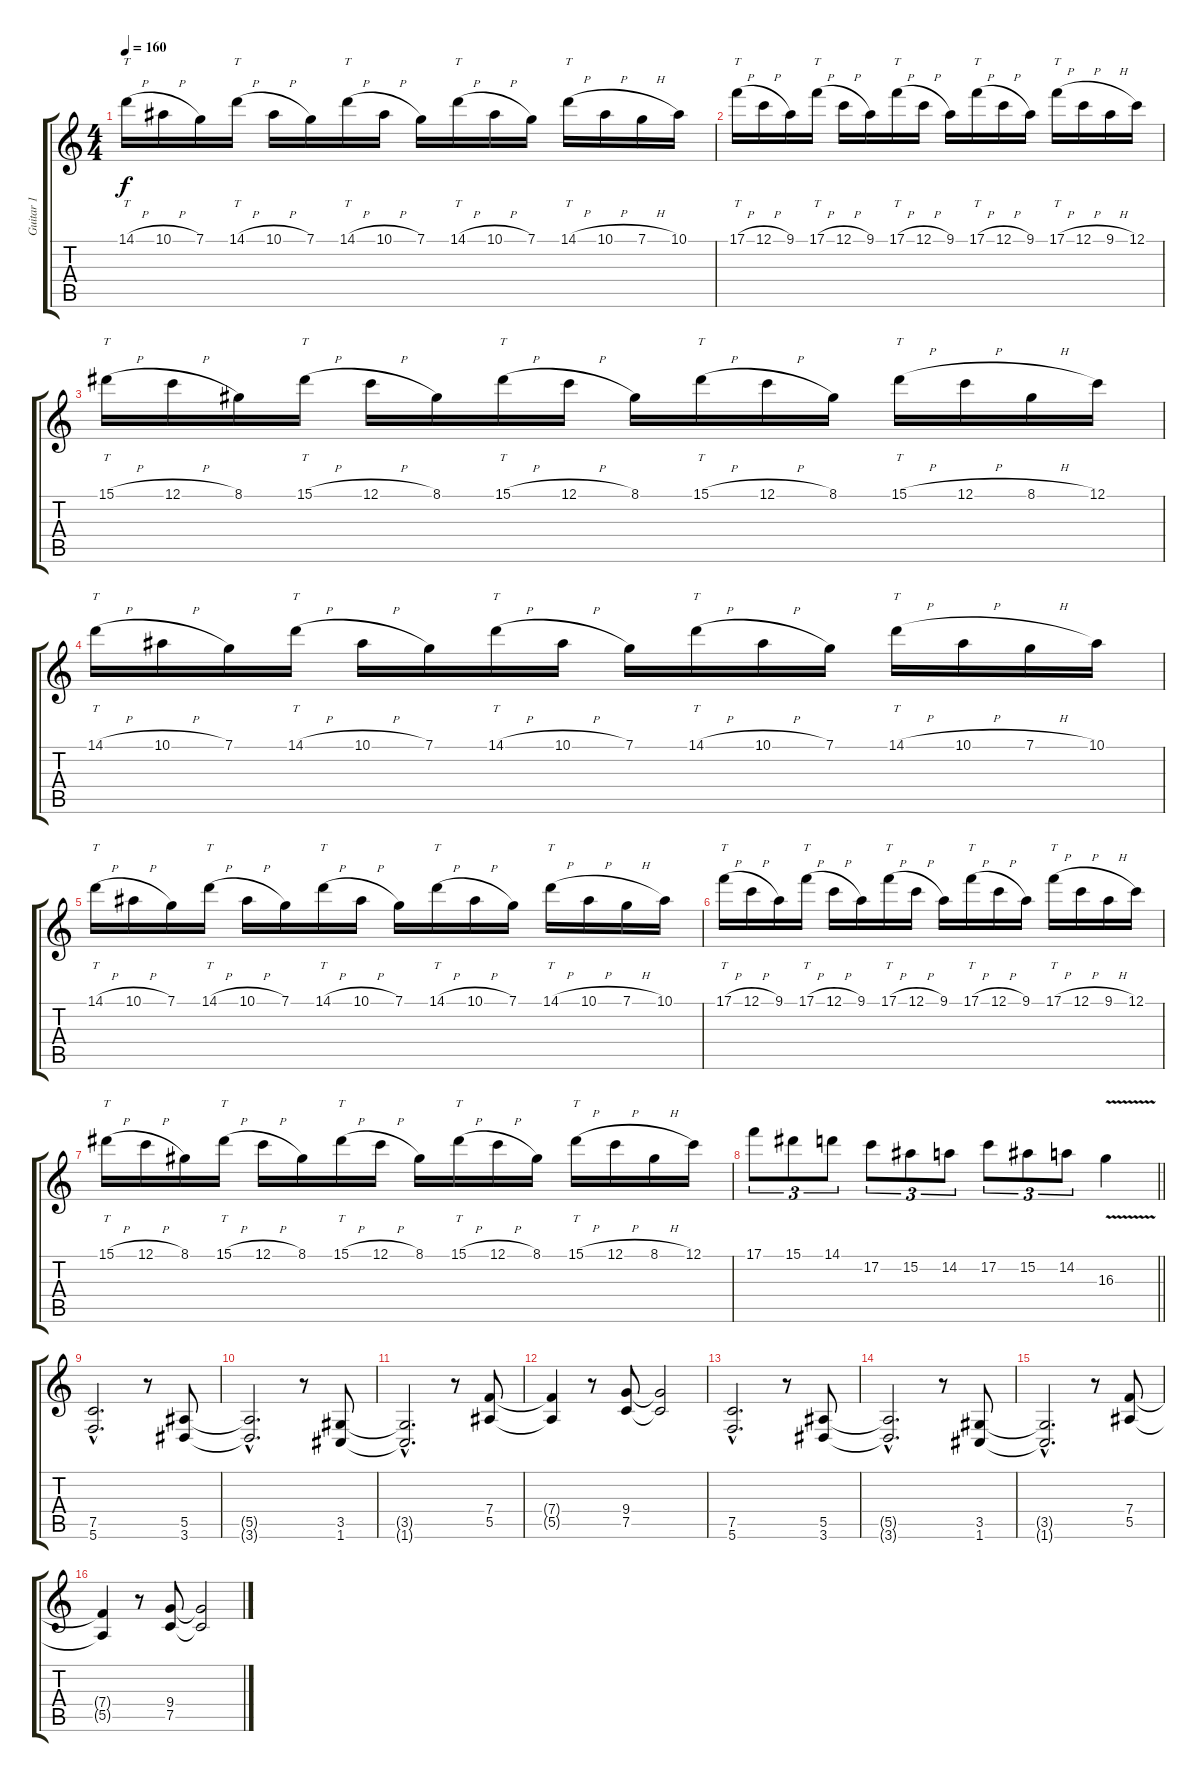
\track ("Guitar 1" "Guitar 1") {instrument distortionguitar}
\staff {score tabs}
\tuning (C4 G3 Eb3 Bb2 F2 C2) {hide}
\ts (4 4)
\tempo 160
\clef g2
\ks c
14.1{h}.16{tt dy f} 10.1{h}.16 7.1.16 14.1{h}.16{tt} 10.1{h}.16 7.1.16 14.1{h}.16{tt} 10.1{h}.16 7.1.16 14.1{h}.16{tt} 10.1{h}.16 7.1.16 14.1{h}.16{tt} 10.1{h}.16 7.1{h}.16 10.1.16 |
17.1{h}.16{tt} 12.1{h}.16 9.1.16 17.1{h}.16{tt} 12.1{h}.16 9.1.16 17.1{h}.16{tt} 12.1{h}.16 9.1.16 17.1{h}.16{tt} 12.1{h}.16 9.1.16 17.1{h}.16{tt} 12.1{h}.16 9.1{h}.16 12.1.16 |
15.1{h}.16{tt} 12.1{h}.16 8.1.16 15.1{h}.16{tt} 12.1{h}.16 8.1.16 15.1{h}.16{tt} 12.1{h}.16 8.1.16 15.1{h}.16{tt} 12.1{h}.16 8.1.16 15.1{h}.16{tt} 12.1{h}.16 8.1{h}.16 12.1.16 |
14.1{h}.16{tt} 10.1{h}.16 7.1.16 14.1{h}.16{tt} 10.1{h}.16 7.1.16 14.1{h}.16{tt} 10.1{h}.16 7.1.16 14.1{h}.16{tt} 10.1{h}.16 7.1.16 14.1{h}.16{tt} 10.1{h}.16 7.1{h}.16 10.1.16 |
14.1{h}.16{tt} 10.1{h}.16 7.1.16 14.1{h}.16{tt} 10.1{h}.16 7.1.16 14.1{h}.16{tt} 10.1{h}.16 7.1.16 14.1{h}.16{tt} 10.1{h}.16 7.1.16 14.1{h}.16{tt} 10.1{h}.16 7.1{h}.16 10.1.16 |
17.1{h}.16{tt} 12.1{h}.16 9.1.16 17.1{h}.16{tt} 12.1{h}.16 9.1.16 17.1{h}.16{tt} 12.1{h}.16 9.1.16 17.1{h}.16{tt} 12.1{h}.16 9.1.16 17.1{h}.16{tt} 12.1{h}.16 9.1{h}.16 12.1.16 |
15.1{h}.16{tt} 12.1{h}.16 8.1.16 15.1{h}.16{tt} 12.1{h}.16 8.1.16 15.1{h}.16{tt} 12.1{h}.16 8.1.16 15.1{h}.16{tt} 12.1{h}.16 8.1.16 15.1{h}.16{tt} 12.1{h}.16 8.1{h}.16 12.1.16 |
\barLineRight lightlight
17.1.8{tu (3 2)} 15.1.8{tu (3 2)} 14.1.8{tu (3 2)} 17.2.8{tu (3 2)} 15.2.8{tu (3 2)} 14.2.8{tu (3 2)} 17.2.8{tu (3 2)} 15.2.8{tu (3 2)} 14.2.8{tu (3 2)} 16.3{v}.4 |
(7.5{hac} 5.6{hac}).2{d} r.8 (5.5 3.6).8 |
(5.5{hac t} 3.6{hac t}).2{d} r.8 (3.5 1.6).8 |
(3.5{hac t} 1.6{hac t}).2{d} r.8 (7.4 5.5).8 |
(7.4{t} 5.5{t}).4 r.8 (9.4 7.5).8 (9.4{t} 7.5{t}).2 |
(7.5{hac} 5.6{hac}).2{d} r.8 (5.5 3.6).8 |
(5.5{hac t} 3.6{hac t}).2{d} r.8 (3.5 1.6).8 |
(3.5{hac t} 1.6{hac t}).2{d} r.8 (7.4 5.5).8 |
(7.4{t} 5.5{t}).4 r.8 (9.4 7.5).8 (9.4{t} 7.5{t}).2
